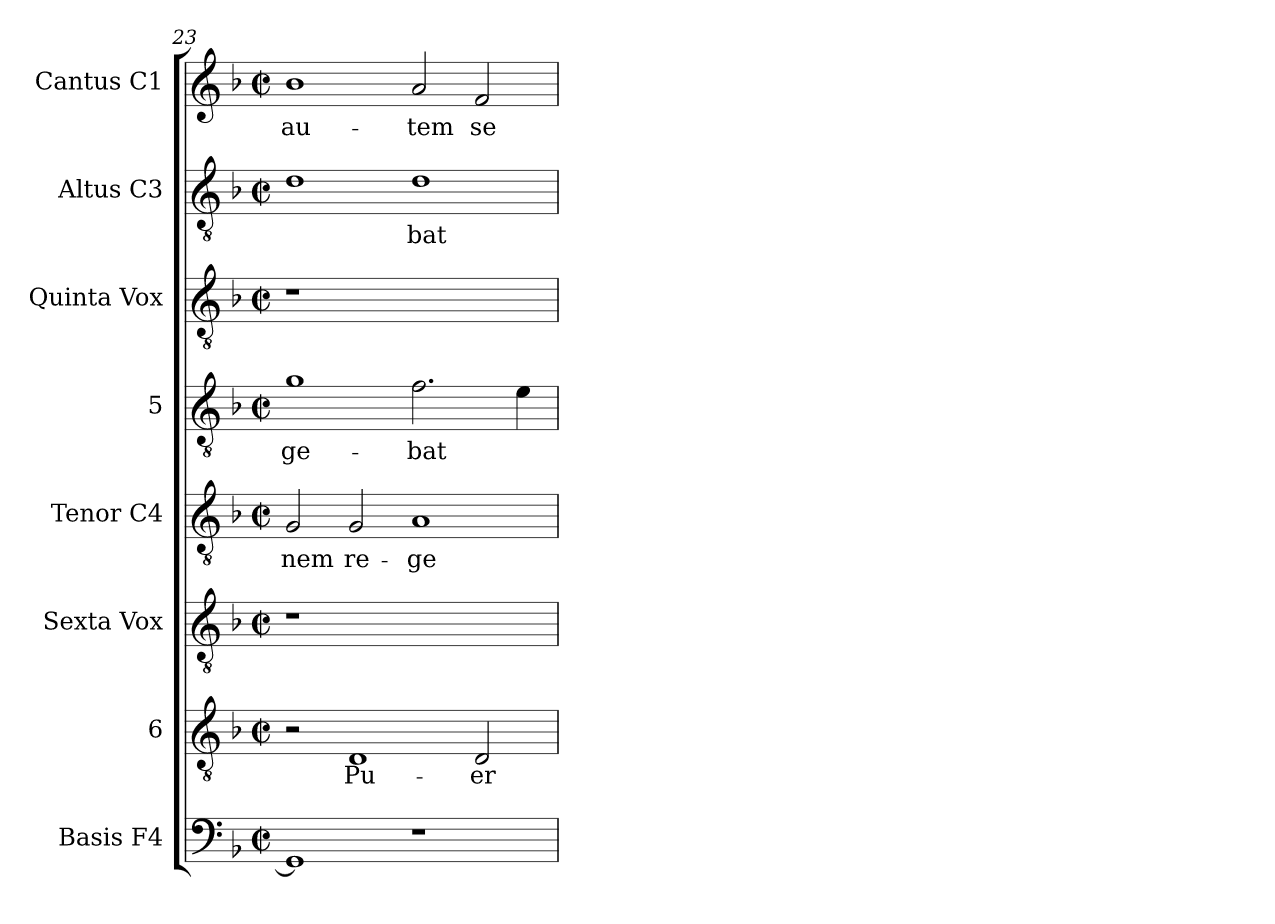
**kern	**text	**kern	**text	**kern	**kern	**text	**kern	**text	**kern	**kern	**text	**kern	**text
*part8	*part8	*part7	*part7	*part6	*part5	*part5	*part4	*part4	*part3	*part2	*part2	*part1	*part1
*staff8	*staff8	*staff7	*staff7	*staff6	*staff5	*staff5	*staff4	*staff4	*staff3	*staff2	*staff2	*staff1	*staff1
*I"Basis  F4	*	*I"6	*	*I"Sexta  Vox	*I"Tenor  C4	*	*I"5	*	*I"Quinta  Vox	*I"Altus  C3	*	*I"Cantus  C1	*
*I'B	*	*	*	*	*I'T	*	*	*	*	*I'A	*	*I'C	*
*clefF4	*	*clefGv2	*	*clefGv2	*clefGv2	*	*clefGv2	*	*clefGv2	*clefGv2	*	*clefG2	*
*k[b-]	*	*k[b-]	*	*k[b-]	*k[b-]	*	*k[b-]	*	*k[b-]	*k[b-]	*	*k[b-]	*
*F:	*	*F:	*	*F:	*F:	*	*F:	*	*F:	*F:	*	*F:	*
*M2/2	*	*M2/2	*	*M2/2	*M2/2	*	*M2/2	*	*M2/2	*M2/2	*	*M2/2	*
*met(c|)	*	*met(c|)	*	*met(c|)	*met(c|)	*	*met(c|)	*	*met(c|)	*met(c|)	*	*met(c|)	*
=23	=23	=23	=23	=23	=23	=23	=23	=23	=23	=23	=23	=23	=23
!	!LO:LY:b:cj	!	!	!	!	!LO:LY:b:cj	!	!LO:LY:b:cj	!	!	!LO:LY:b:cj	!	!LO:LY:b:cj
1GG]	.	2r	.	1r	2G/	-nem	1g	-ge-	1r	1d	--	1b-	au-
!	!	!	!LO:LY:b:cj	!	!	!LO:LY:b:cj	!	!	!	!	!	!	!
.	.	1D	Pu-	.	2G/	re-	.	.	.	.	.	.	.
!	!	!	!	!	!	!LO:LY:b:cj	!	!LO:LY:b:cj	!	!	!LO:LY:b:cj	!	!LO:LY:b:cj
1r	.	.	.	1ryy	1A	-ge-	2.f\	-bat	1ryy	1d	-bat	2a/	-tem
!	!	!	!LO:LY:b:cj	!	!	!	!	!	!	!	!	!	!LO:LY:b:cj
.	.	2D/	-er	.	.	.	.	.	.	.	.	2f/	se-
!	!	!	!	!	!	!	!	!LO:LY:b:cj	!	!	!	!	!
.	.	.	.	.	.	.	4e\	.	.	.	.	.	.
=	=	=	=	=	=	=	=	=	=	=	=	=	=
*-	*-	*-	*-	*-	*-	*-	*-	*-	*-	*-	*-	*-	*-
